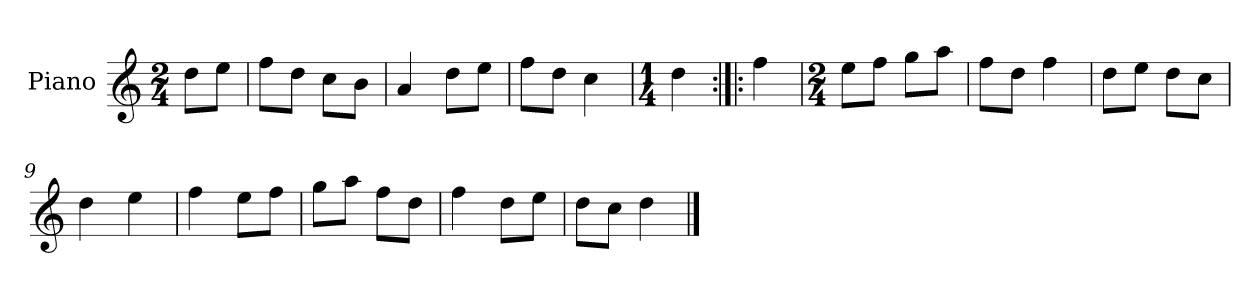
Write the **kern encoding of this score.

**kern
*part1
*staff1
*I"Piano
*I'Pno.
*clefG2
*k[]
*M2/4
=
8dd\L
8ee\J
=1
8ff\L
8dd\J
8cc\L
8b\J
=2
4a/
8dd\L
8ee\J
=3
8ff\L
8dd\J
4cc\
=4
*M1/4
4dd\
=5:|!|:
4ff\
=6
*M2/4
8ee\L
8ff\J
8gg\L
8aa\J
=7
8ff\L
8dd\J
4ff\
=8
8dd\L
8ee\J
8dd\L
8cc\J
=9
4dd\
4ee\
=10
4ff\
8ee\L
8ff\J
!!LO:LB:g=z
=11
8gg\L
8aa\J
8ff\L
8dd\J
=12
4ff\
8dd\L
8ee\J
=13
8dd\L
8cc\J
4dd\
==
*-
